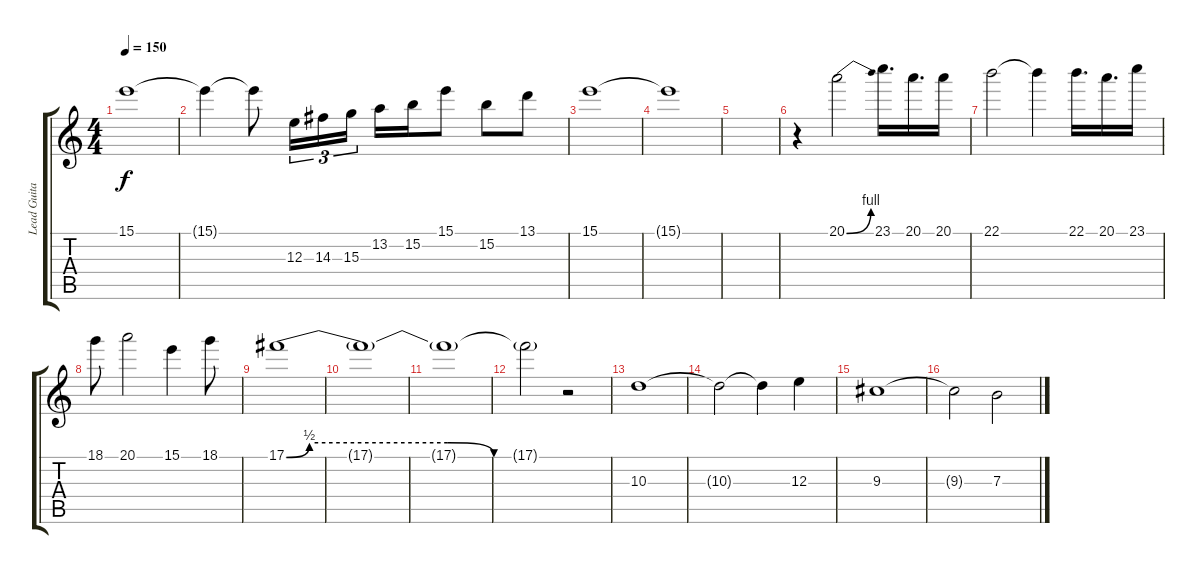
\track ("Lead Guitar" "Lead Guita") {instrument distortionguitar}
\staff {score tabs}
\tuning (Db4 Ab3 E3 B2 Gb2 B1) {hide}
\ts (4 4)
\tempo 150
\clef g2
\ks c
15.1{t}.1{dy f} |
15.1{t}.4 15.1{t}.8 12.3.16{tu (3 2)} 14.3.16{tu (3 2)} 15.3.16{tu (3 2)} 13.2.16 15.2.16 15.1.8 15.2.8 13.1.8 |
15.1.1 |
15.1{t}.1 |
|
r.4 20.1{be (bend 0 0 60 4)}.2 23.1.16{d} 20.1.16{d} 20.1.16 |
22.1.2 22.1{t}.4 22.1.16{d} 20.1.16{d} 23.1.16 |
18.1.8 20.1.2 15.1.4 18.1.8 |
17.1{be (custom 0 0 5 2 35 2 45 0 60 0)}.1 |
17.1{t}.1 |
17.1{t}.1 |
17.1{t}.2 r.2{volume 2} |
10.3.1{volume 7} |
10.3{t}.2 10.3{t}.4 12.3.4 |
9.3.1 |
9.3{t}.2 7.3.2
